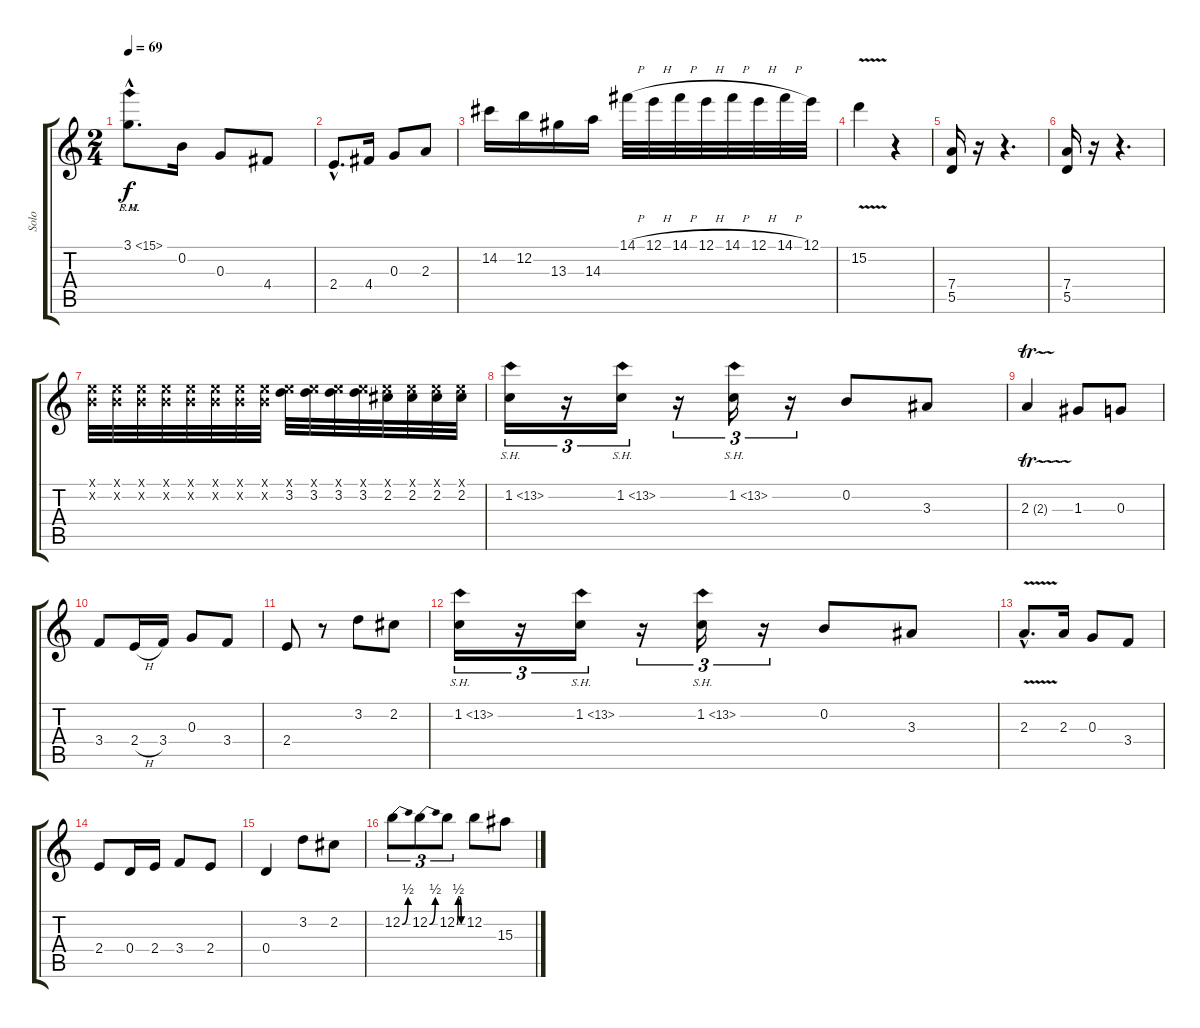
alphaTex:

\track ("Solo" "Solo") {instrument distortionguitar}
\staff {score tabs}
\tuning (E4 B3 G3 D3 A2 E2) {hide}
\ts (2 4)
\tempo 69
\clef g2
\ks c
3.1{sh 12 hac pm}.8{d dy f} 0.2.16 0.3.8 4.4.8 |
2.4{hac}.8{d} 4.4.16 0.3.8 2.3.8 |
14.2.16 12.2.16 13.3.16 14.3.16 14.1{h}.32 12.1{h}.32 14.1{h}.32 12.1{h}.32 14.1{h}.32 12.1{h}.32 14.1{h}.32 12.1.32 |
15.2{v}.4 r.4 |
(7.4 5.5).16 r.16 r.4{d} |
(7.4 5.5).16 r.16 r.4{d} |
(0.1{x} 0.2{x}).32 (0.1{x} 0.2{x}).32 (0.1{x} 0.2{x}).32 (0.1{x} 0.2{x}).32 (0.1{x} 0.2{x}).32 (0.1{x} 0.2{x}).32 (0.1{x} 0.2{x}).32 (0.1{x} 0.2{x}).32 (0.1{x} 3.2).32 (0.1{x} 3.2).32 (0.1{x} 3.2).32 (0.1{x} 3.2).32 (0.1{x} 2.2).32 (0.1{x} 2.2).32 (0.1{x} 2.2).32 (0.1{x} 2.2).32 |
1.2{sh 12}.16{tu (3 2)} r.16{tu (3 2)} 1.2{sh 12}.16{tu (3 2)} r.16{tu (3 2)} 1.2{sh 12}.16{tu (3 2)} r.16{tu (3 2)} 0.2.8 3.3.8 |
2.3{tr (2 32)}.4 1.3.8 0.3.8 |
3.4.8 2.4{h}.16 3.4.16 0.3.8 3.4.8 |
2.4.8 r.8 3.2.8 2.2.8 |
1.2{sh 12}.16{tu (3 2)} r.16{tu (3 2)} 1.2{sh 12}.16{tu (3 2)} r.16{tu (3 2)} 1.2{sh 12}.16{tu (3 2)} r.16{tu (3 2)} 0.2.8 3.3.8 |
2.3{v hac}.8{d} 2.3.16 0.3.8 3.4.8 |
2.4.8 0.4.16 2.4.16 3.4.8 2.4.8 |
0.4.4 3.2.8 2.2.8 |
12.2{be (bend 0 0 60 2)}.8{tu (3 2)} 12.2{be (bend 0 0 60 2)}.8{tu (3 2)} 12.2{be (custom 0 0 15 2 30 2 45 0 60 0)}.8{tu (3 2)} 12.2.8 15.3.8
